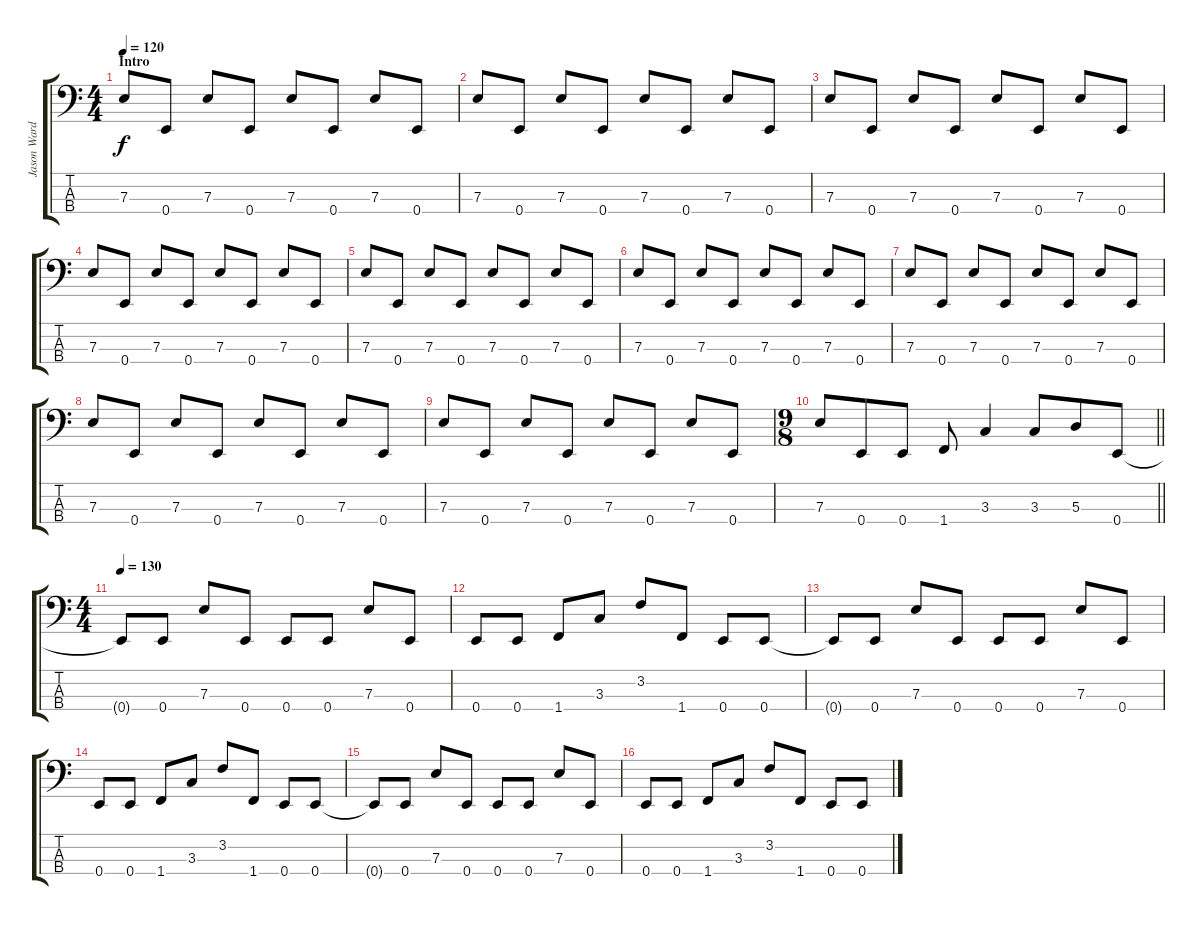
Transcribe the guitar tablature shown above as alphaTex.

\track ("Jason Ward" "Jason Ward") {instrument electricbassfinger}
\staff {score tabs}
\tuning (G2 D2 A1 E1) {hide}
\ts (4 4)
\section ("" "Intro")
\tempo 120
\clef f4
\ks c
7.3.8{dy f instrument electricbassfinger} 0.4.8 7.3.8 0.4.8 7.3.8 0.4.8 7.3.8 0.4.8 |
7.3.8 0.4.8 7.3.8 0.4.8 7.3.8 0.4.8 7.3.8 0.4.8 |
7.3.8 0.4.8 7.3.8 0.4.8 7.3.8 0.4.8 7.3.8 0.4.8 |
7.3.8 0.4.8 7.3.8 0.4.8 7.3.8 0.4.8 7.3.8 0.4.8 |
7.3.8 0.4.8 7.3.8 0.4.8 7.3.8 0.4.8 7.3.8 0.4.8 |
7.3.8 0.4.8 7.3.8 0.4.8 7.3.8 0.4.8 7.3.8 0.4.8 |
7.3.8 0.4.8 7.3.8 0.4.8 7.3.8 0.4.8 7.3.8 0.4.8 |
7.3.8 0.4.8 7.3.8 0.4.8 7.3.8 0.4.8 7.3.8 0.4.8 |
7.3.8 0.4.8 7.3.8 0.4.8 7.3.8 0.4.8 7.3.8 0.4.8 |
\ts (9 8)
\barLineRight lightlight
7.3.8 0.4.8 0.4.8 1.4.8 3.3.4 3.3.8 5.3.8 0.4.8 |
\ts (4 4)
\tempo 130
0.4{t}.8 0.4.8 7.3.8 0.4.8 0.4.8 0.4.8 7.3.8 0.4.8 |
0.4.8 0.4.8 1.4.8 3.3.8 3.2.8 1.4.8 0.4.8 0.4.8 |
0.4{t}.8 0.4.8 7.3.8 0.4.8 0.4.8 0.4.8 7.3.8 0.4.8 |
0.4.8 0.4.8 1.4.8 3.3.8 3.2.8 1.4.8 0.4.8 0.4.8 |
0.4{t}.8 0.4.8 7.3.8 0.4.8 0.4.8 0.4.8 7.3.8 0.4.8 |
0.4.8 0.4.8 1.4.8 3.3.8 3.2.8 1.4.8 0.4.8 0.4.8
